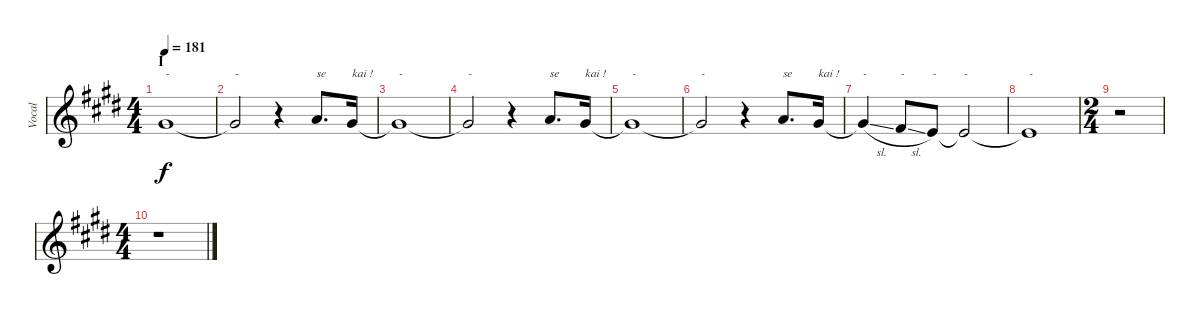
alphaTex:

\track ("Vocal" "Vocal") {instrument clarinet}
\staff {score}
\tuning (E4 B3 G3 D3 A2 E2) {hide}
\ts (4 4)
\section ("" "I")
\tempo 181
\clef g2
\ks e
4.1{t}.1{txt "-" dy f} |
4.1{t}.2{txt "-"} r.4 5.1.8{d txt "se"} 4.1.16{txt "kai !"} |
4.1{t}.1{txt "-"} |
4.1{t}.2{txt "-"} r.4 5.1.8{d txt "se"} 4.1.16{txt "kai !"} |
4.1{t}.1{txt "-"} |
4.1{t}.2{txt "-"} r.4 5.1.8{d txt "se"} 4.1.16{txt "kai !"} |
4.1{sl t}.4{txt "-"} 2.1{sl}.8{txt "-"} 0.1.8{txt "-"} 0.1{t}.2{txt "-"} |
0.1{t}.1{txt "-"} |
\ts (2 4)
r.2 |
\ts (4 4)
r.1
